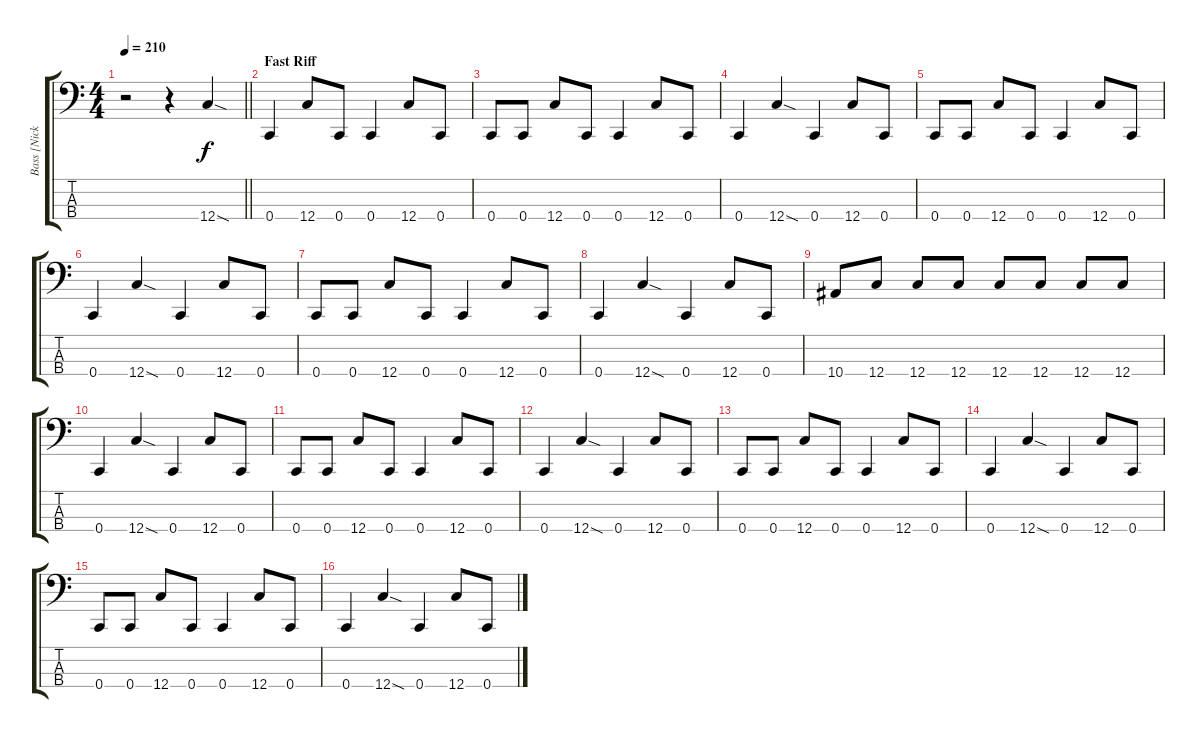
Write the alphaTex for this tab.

\track ("Bass [Nick Oliveri]" "Bass [Nick") {instrument electricbasspick bank 255}
\staff {score tabs}
\tuning (Eb2 Bb1 F1 C1) {hide}
\ts (4 4)
\tempo 210
\clef f4
\barLineRight lightlight
\ks c
r.2{dy f} r.4 12.4{sod}.4 |
\section ("" "Fast Riff")
0.4.4 12.4.8 0.4.8 0.4.4 12.4.8 0.4.8 |
0.4.8 0.4.8 12.4.8 0.4.8 0.4.4 12.4.8 0.4.8 |
0.4.4 12.4{sod}.4 0.4.4 12.4.8 0.4.8 |
0.4.8 0.4.8 12.4.8 0.4.8 0.4.4 12.4.8 0.4.8 |
0.4.4 12.4{sod}.4 0.4.4 12.4.8 0.4.8 |
0.4.8 0.4.8 12.4.8 0.4.8 0.4.4 12.4.8 0.4.8 |
0.4.4 12.4{sod}.4 0.4.4 12.4.8 0.4.8 |
10.4.8 12.4.8 12.4.8 12.4.8 12.4.8 12.4.8 12.4.8 12.4.8 |
0.4.4 12.4{sod}.4 0.4.4 12.4.8 0.4.8 |
0.4.8 0.4.8 12.4.8 0.4.8 0.4.4 12.4.8 0.4.8 |
0.4.4 12.4{sod}.4 0.4.4 12.4.8 0.4.8 |
0.4.8 0.4.8 12.4.8 0.4.8 0.4.4 12.4.8 0.4.8 |
0.4.4 12.4{sod}.4 0.4.4 12.4.8 0.4.8 |
0.4.8 0.4.8 12.4.8 0.4.8 0.4.4 12.4.8 0.4.8 |
0.4.4 12.4{sod}.4 0.4.4 12.4.8 0.4.8
